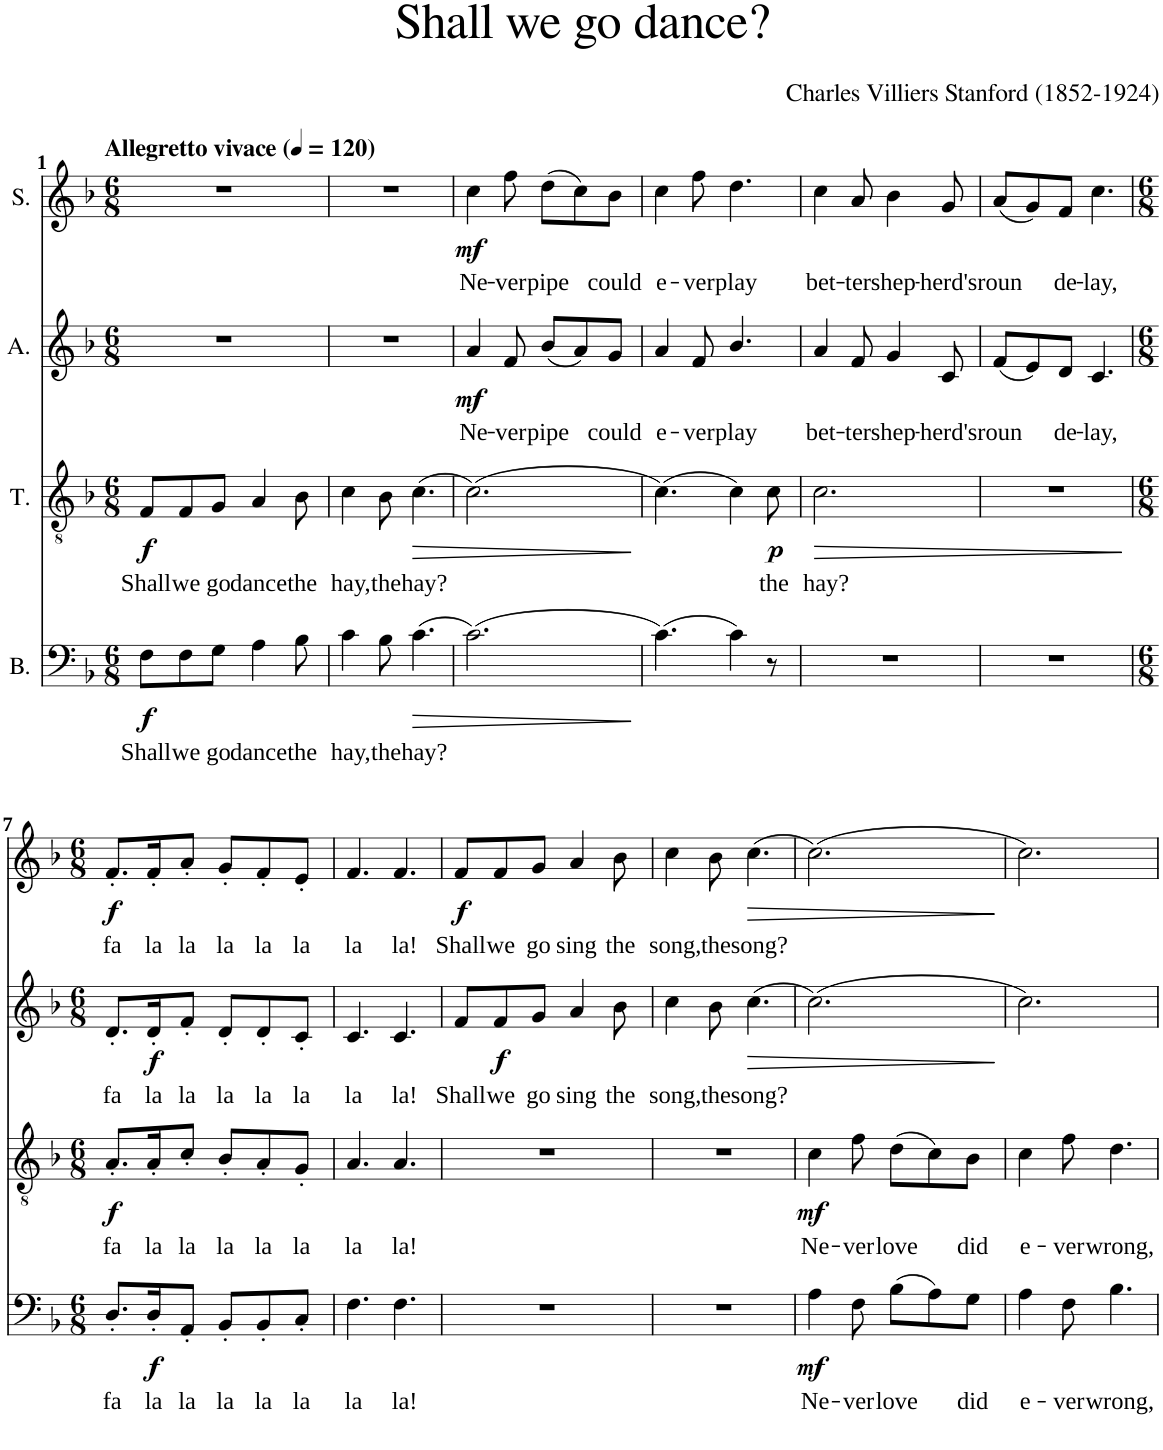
**kern	**text	**dynam	**kern	**text	**dynam	**kern	**text	**dynam	**kern	**text	**dynam
*part4	*part4	*part4	*part3	*part3	*part3	*part2	*part2	*part2	*part1	*part1	*part1
*staff4	*staff4	*staff4	*staff3	*staff3	*staff3	*staff2	*staff2	*staff2	*staff1	*staff1	*staff1
*I"B.	*	*	*I"T.	*	*	*I"A.	*	*	*I"S.	*	*
*clefF4	*	*	*clefGv2	*	*	*clefG2	*	*	*clefG2	*	*
*k[b-]	*	*	*k[b-]	*	*	*k[b-]	*	*	*k[b-]	*	*
*F:	*	*	*F:	*	*	*F:	*	*	*F:	*	*
*M6/8	*	*	*M6/8	*	*	*M6/8	*	*	*M6/8	*	*
*MM120	*	*	*MM120	*	*	*MM120	*	*	*MM120	*	*
=1	=1	=1	=1	=1	=1	=1	=1	=1	=1	=1	=1
!	!	!	!	!	!	!	!	!	!LO:TX:a:B:t=Allegretto vivace	!	!
!	!LO:LY:b	!LO:DY:b	!	!LO:LY:b	!LO:DY:b	!	!	!	!	!	!
8F\L	Shall	f	8F/L	Shall	f	2.r	.	.	2.r	.	.
!	!LO:LY:b	!	!	!LO:LY:b	!	!	!	!	!	!	!
8F\	we	.	8F/	we	.	.	.	.	.	.	.
!	!LO:LY:b	!	!	!LO:LY:b	!	!	!	!	!	!	!
8G\J	go	.	8G/J	go	.	.	.	.	.	.	.
!	!LO:LY:b	!	!	!LO:LY:b	!	!	!	!	!	!	!
4A\	dance	.	4A/	dance	.	.	.	.	.	.	.
!	!LO:LY:b	!	!	!LO:LY:b	!	!	!	!	!	!	!
8B-\	the	.	8B-\	the	.	.	.	.	.	.	.
=2	=2	=2	=2	=2	=2	=2	=2	=2	=2	=2	=2
!	!LO:LY:b	!	!	!LO:LY:b	!	!	!	!	!	!	!
4c\	hay,	.	4c\	hay,	.	2.r	.	.	2.r	.	.
!	!LO:LY:b	!	!	!LO:LY:b	!	!	!	!	!	!	!
8B-\	the	.	8B-\	the	.	.	.	.	.	.	.
!	!LO:LY:b	!LO:HP:b	!	!LO:LY:b	!LO:HP:b	!	!	!	!	!	!
(>4.c\	hay?	>	(>4.c\	hay?	>	.	.	.	.	.	.
=3	=3	=3	=3	=3	=3	=3	=3	=3	=3	=3	=3
!	!	!	!	!	!	!	!LO:LY:b	!LO:DY:b	!	!LO:LY:b	!LO:DY:b
(>2.c\)	.	.	(>2.c\)	.	.	4a/	Ne-	mf	4cc\	Ne-	mf
!	!	!	!	!	!	!	!LO:LY:b	!	!	!LO:LY:b	!
.	.	.	.	.	.	8f/	-ver	.	8ff\	-ver	.
!	!	!	!	!	!	!	!LO:LY:b	!	!	!LO:LY:b	!
.	.	.	.	.	.	(<8b-/L	pipe	.	(>8dd\L	pipe	.
.	.	.	.	.	.	8a/)	.	.	8cc\)	.	.
!	!	!	!	!	!	!	!LO:LY:b	!	!	!LO:LY:b	!
.	.	.	.	.	.	8g/J	could	.	8b-\J	could	.
.	.	]	.	.	]	.	.	.	.	.	.
=4	=4	=4	=4	=4	=4	=4	=4	=4	=4	=4	=4
!	!	!	!	!	!	!	!LO:LY:b	!	!	!LO:LY:b	!
(>4.c\)	.	.	(>4.c\)	.	.	4a/	e-	.	4cc\	e-	.
!	!	!	!	!	!	!	!LO:LY:b	!	!	!LO:LY:b	!
.	.	.	.	.	.	8f/	-ver	.	8ff\	-ver	.
!	!	!	!	!	!	!	!LO:LY:b	!	!	!LO:LY:b	!
4c\)	.	.	4c\)	.	.	4.b-/	play	.	4.dd\	play	.
!	!	!	!	!LO:LY:b	!LO:DY:b	!	!	!	!	!	!
8r	.	.	8c\	the	p	.	.	.	.	.	.
=5	=5	=5	=5	=5	=5	=5	=5	=5	=5	=5	=5
!	!	!	!	!LO:LY:b	!LO:HP:b	!	!LO:LY:b	!	!	!LO:LY:b	!
2.r	.	.	2.c\	hay?	>	4a/	bet-	.	4cc\	bet-	.
!	!	!	!	!	!	!	!LO:LY:b	!	!	!LO:LY:b	!
.	.	.	.	.	.	8f/	-ter	.	8a/	-ter	.
!	!	!	!	!	!	!	!LO:LY:b	!	!	!LO:LY:b	!
.	.	.	.	.	.	4g/	shep-	.	4b-\	shep-	.
!	!	!	!	!	!	!	!LO:LY:b	!	!	!LO:LY:b	!
.	.	.	.	.	.	8c/	-herd's	.	8g/	-herd's	.
=6	=6	=6	=6	=6	=6	=6	=6	=6	=6	=6	=6
!	!	!	!	!	!	!	!LO:LY:b	!	!	!LO:LY:b	!
2.r	.	.	2.r	.	.	(<8f/L	roun	.	(<8a/L	roun	.
.	.	.	.	.	.	8e/)	.	.	8g/)	.	.
!	!	!	!	!	!	!	!LO:LY:b	!	!	!LO:LY:b	!
.	.	.	.	.	.	8d/J	de-	.	8f/J	de-	.
!	!	!	!	!	!	!	!LO:LY:b	!	!	!LO:LY:b	!
.	.	.	.	.	.	4.c/	-lay,	.	4.cc\	-lay,	.
.	.	.	.	.	]	.	.	.	.	.	.
!!LO:LB:g=z
=7	=7	=7	=7	=7	=7	=7	=7	=7	=7	=7	=7
*M6/8	*	*	*M6/8	*	*	*M6/8	*	*	*M6/8	*	*
!	!LO:LY:b	!	!	!LO:LY:b	!LO:DY:b	!	!LO:LY:b	!	!	!LO:LY:b	!LO:DY:b
8.D'/L	fa	.	8.A'/L	fa	f	8.d'/L	fa	.	8.f'/L	fa	f
!	!LO:LY:b	!LO:DY:b	!	!LO:LY:b	!	!	!LO:LY:b	!LO:DY:b	!	!LO:LY:b	!
16D'/K	la	f	16A'/K	la	.	16d'/K	la	f	16f'/K	la	.
!	!LO:LY:b	!	!	!LO:LY:b	!	!	!LO:LY:b	!	!	!LO:LY:b	!
8AA'/J	la	.	8c'/J	la	.	8f'/J	la	.	8a'/J	la	.
!	!LO:LY:b	!	!	!LO:LY:b	!	!	!LO:LY:b	!	!	!LO:LY:b	!
8BB-'/L	la	.	8B-'/L	la	.	8d'/L	la	.	8g'/L	la	.
!	!LO:LY:b	!	!	!LO:LY:b	!	!	!LO:LY:b	!	!	!LO:LY:b	!
8BB-'/	la	.	8A'/	la	.	8d'/	la	.	8f'/	la	.
!	!LO:LY:b	!	!	!LO:LY:b	!	!	!LO:LY:b	!	!	!LO:LY:b	!
8C'/J	la	.	8G'/J	la	.	8c'/J	la	.	8e'/J	la	.
=8	=8	=8	=8	=8	=8	=8	=8	=8	=8	=8	=8
!	!LO:LY:b	!	!	!LO:LY:b	!	!	!LO:LY:b	!	!	!LO:LY:b	!
4.F\	la	.	4.A/	la	.	4.c/	la	.	4.f/	la	.
!	!LO:LY:b	!	!	!LO:LY:b	!	!	!LO:LY:b	!	!	!LO:LY:b	!
4.F\	la!	.	4.A/	la!	.	4.c/	la!	.	4.f/	la!	.
=9	=9	=9	=9	=9	=9	=9	=9	=9	=9	=9	=9
!	!	!	!	!	!	!	!LO:LY:b	!	!	!LO:LY:b	!LO:DY:b
2.r	.	.	2.r	.	.	8f/L	Shall	.	8f/L	Shall	f
!	!	!	!	!	!	!	!LO:LY:b	!LO:DY:b	!	!LO:LY:b	!
.	.	.	.	.	.	8f/	we	f	8f/	we	.
!	!	!	!	!	!	!	!LO:LY:b	!	!	!LO:LY:b	!
.	.	.	.	.	.	8g/J	go	.	8g/J	go	.
!	!	!	!	!	!	!	!LO:LY:b	!	!	!LO:LY:b	!
.	.	.	.	.	.	4a/	sing	.	4a/	sing	.
!	!	!	!	!	!	!	!LO:LY:b	!	!	!LO:LY:b	!
.	.	.	.	.	.	8b-\	the	.	8b-\	the	.
=10	=10	=10	=10	=10	=10	=10	=10	=10	=10	=10	=10
!	!	!	!	!	!	!	!LO:LY:b	!	!	!LO:LY:b	!
2.r	.	.	2.r	.	.	4cc\	song,	.	4cc\	song,	.
!	!	!	!	!	!	!	!LO:LY:b	!	!	!LO:LY:b	!
.	.	.	.	.	.	8b-\	the	.	8b-\	the	.
!	!	!	!	!	!	!	!LO:LY:b	!LO:HP:b	!	!LO:LY:b	!LO:HP:b
.	.	.	.	.	.	(>4.cc\	song?	>	(>4.cc\	song?	>
=11	=11	=11	=11	=11	=11	=11	=11	=11	=11	=11	=11
!	!LO:LY:b	!LO:DY:b	!	!LO:LY:b	!LO:DY:b	!	!	!	!	!	!
4A\	Ne-	mf	4c\	Ne-	mf	(>2.cc\)	.	.	(>2.cc\)	.	.
!	!LO:LY:b	!	!	!LO:LY:b	!	!	!	!	!	!	!
8F\	-ver	.	8f\	-ver	.	.	.	.	.	.	.
!	!LO:LY:b	!	!	!LO:LY:b	!	!	!	!	!	!	!
(>8B-\L	love	.	(>8d\L	love	.	.	.	.	.	.	.
8A\)	.	.	8c\)	.	.	.	.	.	.	.	.
!	!LO:LY:b	!	!	!LO:LY:b	!	!	!	!	!	!	!
8G\J	did	.	8B-\J	did	.	.	.	.	.	.	.
.	.	.	.	.	.	.	.	]	.	.	]
=12	=12	=12	=12	=12	=12	=12	=12	=12	=12	=12	=12
!	!LO:LY:b	!	!	!LO:LY:b	!	!	!	!	!	!	!
4A\	e-	.	4c\	e-	.	2.cc\)	.	.	2.cc\)	.	.
!	!LO:LY:b	!	!	!LO:LY:b	!	!	!	!	!	!	!
8F\	-ver	.	8f\	-ver	.	.	.	.	.	.	.
!	!LO:LY:b	!	!	!LO:LY:b	!	!	!	!	!	!	!
4.B-\	wrong,	.	4.d\	wrong,	.	.	.	.	.	.	.
=	=	=	=	=	=	=	=	=	=	=	=
*-	*-	*-	*-	*-	*-	*-	*-	*-	*-	*-	*-
